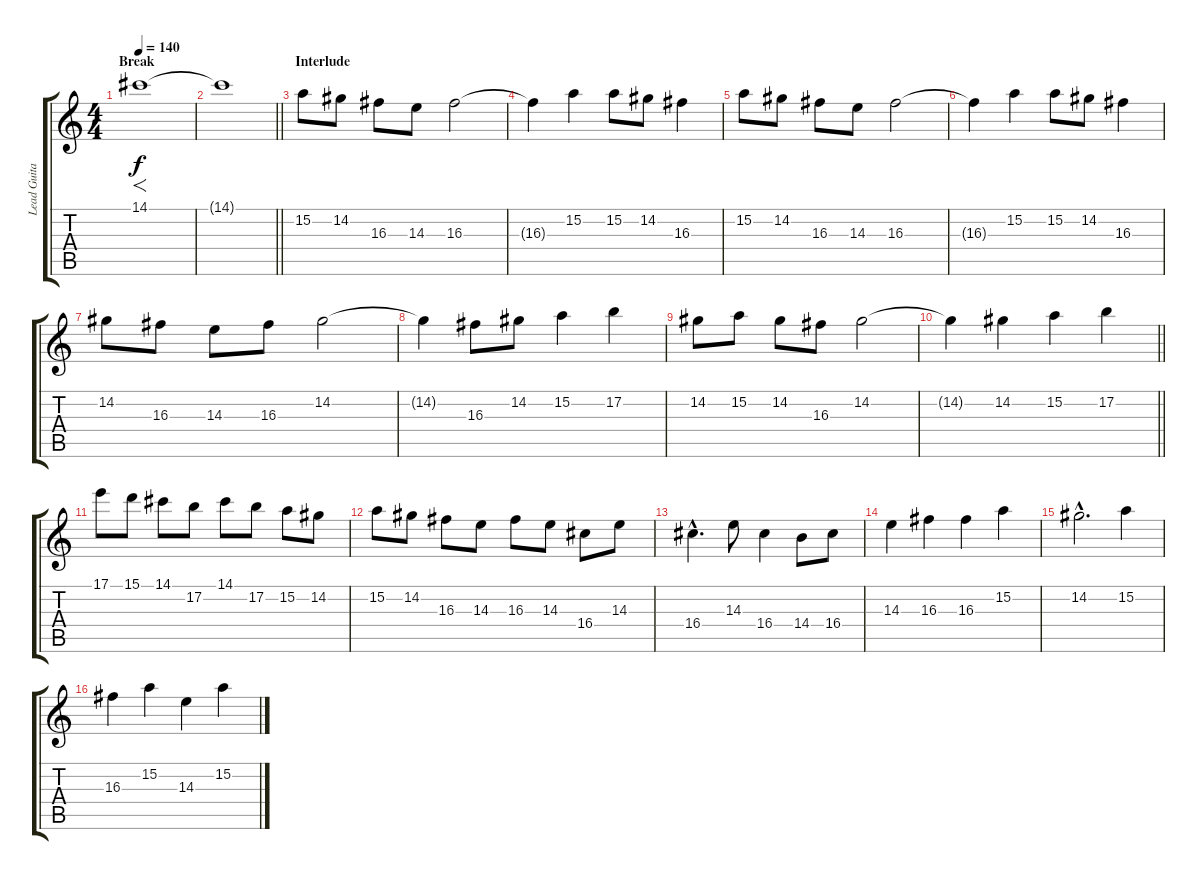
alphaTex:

\track ("Lead Guitar" "Lead Guita") {instrument distortionguitar}
\staff {score tabs}
\tuning (B3 Gb3 D3 A2 E2 B1) {hide}
\ts (4 4)
\section ("" "Break")
\tempo 140
\clef g2
\ks c
14.1.1{f dy f} |
\barLineRight lightlight
14.1{t}.1 |
\section ("" "Interlude")
15.2.8 14.2.8 16.3.8 14.3.8 16.3.2 |
16.3{t}.4 15.2.4 15.2.8 14.2.8 16.3.4 |
15.2.8 14.2.8 16.3.8 14.3.8 16.3.2 |
16.3{t}.4 15.2.4 15.2.8 14.2.8 16.3.4 |
14.2.8 16.3.8 14.3.8 16.3.8 14.2.2 |
14.2{t}.4 16.3.8 14.2.8 15.2.4 17.2.4 |
14.2.8 15.2.8 14.2.8 16.3.8 14.2.2 |
\barLineRight lightlight
14.2{t}.4 14.2.4 15.2.4 17.2.4 |
17.1.8 15.1.8 14.1.8 17.2.8 14.1.8 17.2.8 15.2.8 14.2.8 |
15.2.8 14.2.8 16.3.8 14.3.8 16.3.8 14.3.8 16.4.8 14.3.8 |
16.4{hac}.4{d} 14.3.8 16.4.4 14.4.8 16.4.8 |
14.3.4 16.3.4 16.3.4 15.2.4 |
14.2{hac}.2{d} 15.2.4 |
16.3.4 15.2.4 14.3.4 15.2.4
